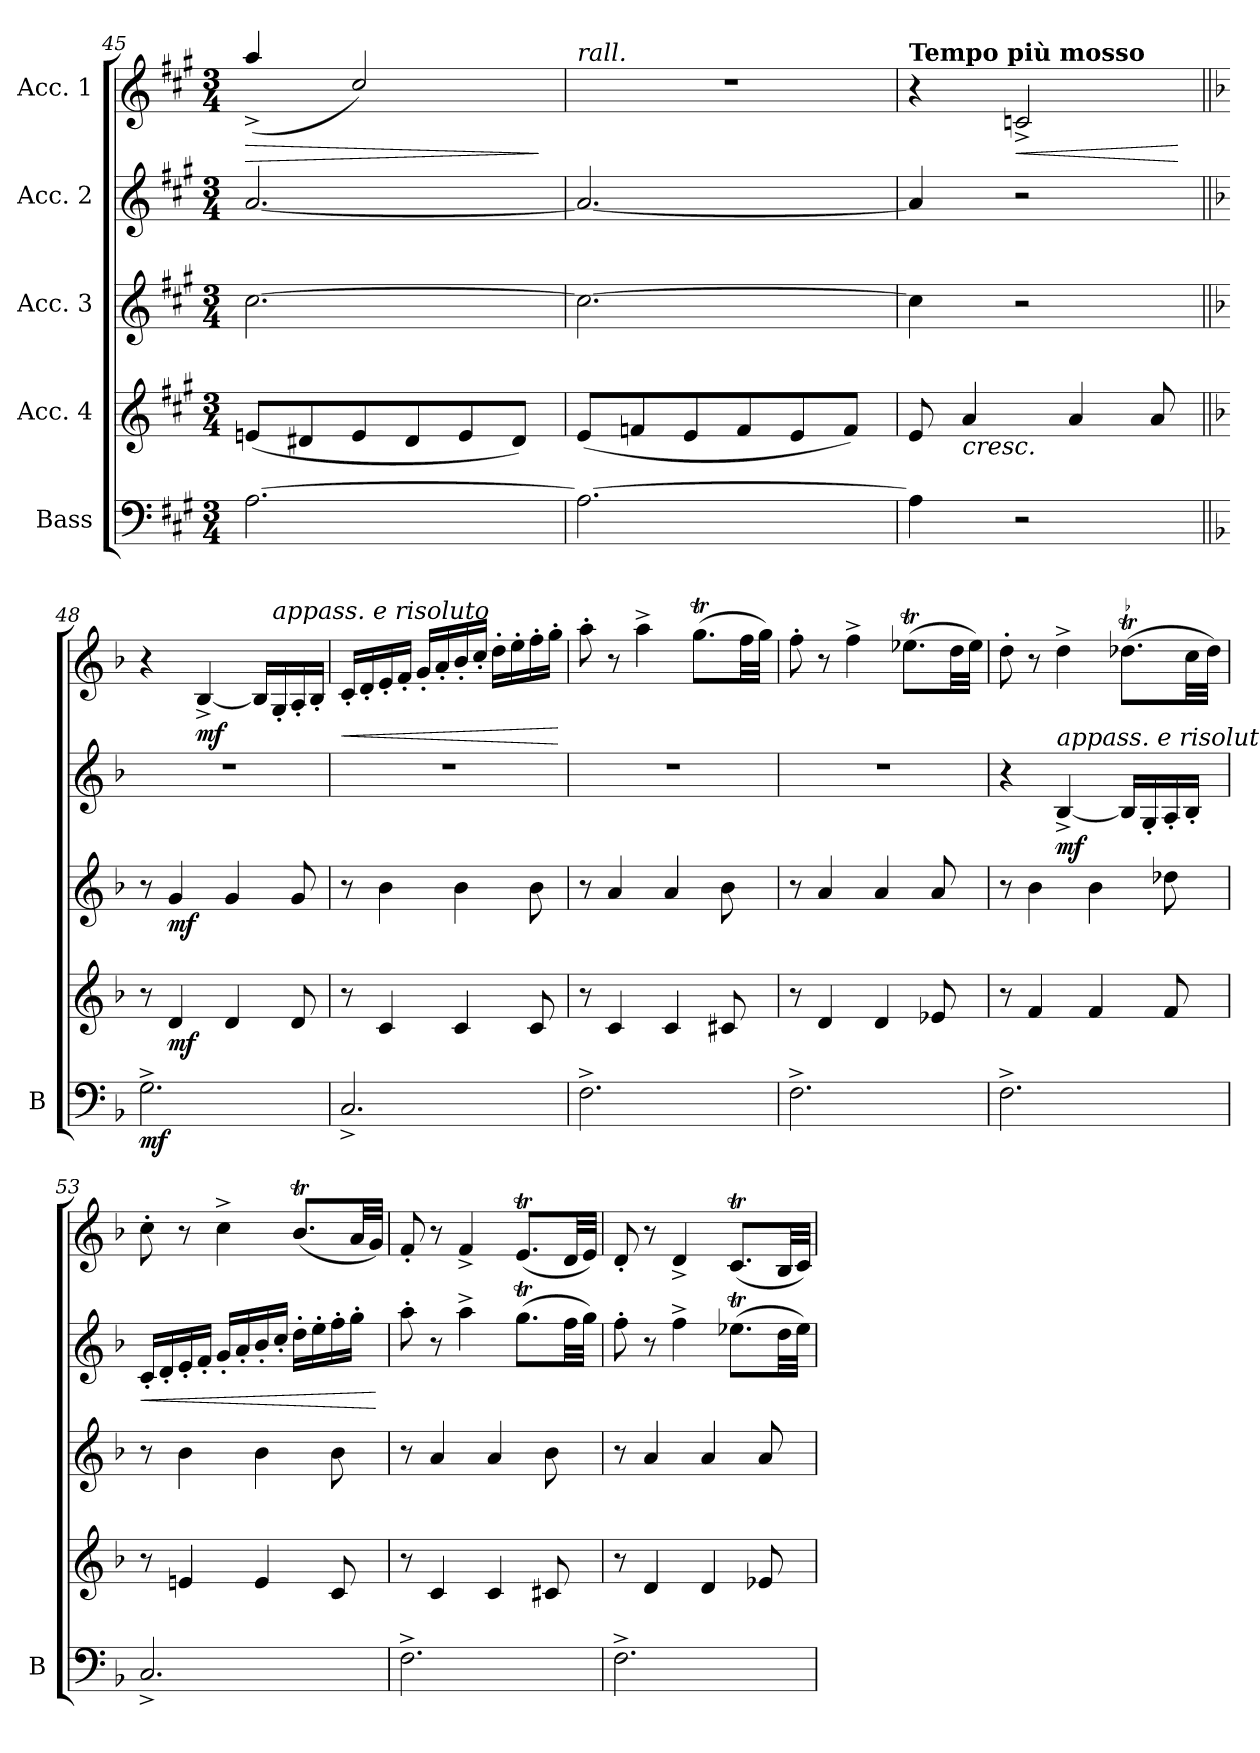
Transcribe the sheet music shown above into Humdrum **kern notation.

**kern	**dynam	**kern	**dynam	**kern	**dynam	**kern	**dynam	**kern	**dynam
*part5	*part5	*part4	*part4	*part3	*part3	*part2	*part2	*part1	*part1
*staff5	*staff5	*staff4	*staff4	*staff3	*staff3	*staff2	*staff2	*staff1	*staff1
*I"Bass	*	*I"Acc. 4	*	*I"Acc. 3	*	*I"Acc. 2	*	*I"Acc. 1	*
*I'B	*	*	*	*	*	*	*	*	*
*clefF4	*	*clefG2	*	*clefG2	*	*clefG2	*	*clefG2	*
*ITrd7c12	*	*ITrd7c12	*	*ITrd7c12	*	*	*	*	*
*k[f#c#g#]	*	*k[f#c#g#]	*	*k[f#c#g#]	*	*k[f#c#g#]	*	*k[f#c#g#]	*
*M3/4	*	*M3/4	*	*M3/4	*	*M3/4	*	*M3/4	*
=45	=45	=45	=45	=45	=45	=45	=45	=45	=45
!	!	!	!	!	!	!	!	!	!LO:HP:b
[2.AA\	.	(8Eni/L	.	[2.c#\	.	[2.a/	.	(4aa^/	>
.	.	8D#X/	.	.	.	.	.	.	.
.	.	8E/	.	.	.	.	.	2cc#/)	.
.	.	8D#/	.	.	.	.	.	.	.
.	.	8E/	.	.	.	.	.	.	.
.	.	8D#/J)	.	.	.	.	.	.	.
.	.	.	.	.	.	.	.	.	]
!!LO:LB:g=z
=46	=46	=46	=46	=46	=46	=46	=46	=46	=46
!	!	!	!	!	!	!	!	!LO:TX:a:i:t=rall.	!
2.AA\_	.	(8E/L	.	2.c#\_	.	2.a/_	.	2.r	.
.	.	8Fn/	.	.	.	.	.	.	.
.	.	8E/	.	.	.	.	.	.	.
.	.	8F/	.	.	.	.	.	.	.
.	.	8E/	.	.	.	.	.	.	.
.	.	8F/J)	.	.	.	.	.	.	.
=47	=47	=47	=47	=47	=47	=47	=47	=47	=47
!	!	!	!	!	!	!	!	!LO:TX:a:B:t=Tempo più mosso	!
4AA\]	.	8E/	.	4c#\]	.	4a/]	.	4r	.
!	!	!LO:TX:b:i:t=cresc.	!	!	!	!	!	!	!
.	.	4A/	.	.	.	.	.	.	.
!	!	!	!	!	!	!	!	!	!LO:HP:b
2r	.	.	.	2r	.	2r	.	2cn^/	<
.	.	4A/	.	.	.	.	.	.	.
.	.	8A/	.	.	.	.	.	.	.
.	.	.	.	.	.	.	.	.	[
=48||	=48||	=48||	=48||	=48||	=48||	=48||	=48||	=48||	=48||
*k[b-]	*	*k[b-]	*	*k[b-]	*	*k[b-]	*	*k[b-]	*
!	!LO:DY:b	!	!	!	!	!	!	!	!
2.GG^\	mf	8r	.	8r	.	2.r	.	4r	.
!	!	!	!LO:DY:b	!	!LO:DY:b	!	!	!	!
.	.	4D/	mf	4G/	mf	.	.	.	.
!	!	!	!	!	!	!	!	!	!LO:DY:b
.	.	.	.	.	.	.	.	[4B-^/	mf
.	.	4D/	.	4G/	.	.	.	.	.
.	.	.	.	.	.	.	.	16B-/LL]	.
!	!	!	!	!	!	!	!	!LO:TX:a:i:t=appass. e risoluto	!
.	.	.	.	.	.	.	.	16G'/	.
.	.	8D/	.	8G/	.	.	.	16A'/	.
.	.	.	.	.	.	.	.	16B-'/JJ	.
=49	=49	=49	=49	=49	=49	=49	=49	=49	=49
!	!	!	!	!	!	!	!	!	!LO:HP:b
2.CC^/	.	8r	.	8r	.	2.r	.	16c'/LL	<
.	.	.	.	.	.	.	.	16d'/	.
.	.	4C/	.	4B-\	.	.	.	16e'/	.
.	.	.	.	.	.	.	.	16f'/JJ	.
.	.	.	.	.	.	.	.	16g'/LL	.
.	.	.	.	.	.	.	.	16a'/	.
.	.	4C/	.	4B-\	.	.	.	16b-'/	.
.	.	.	.	.	.	.	.	16cc'/JJ	.
.	.	.	.	.	.	.	.	16dd'\LL	.
.	.	.	.	.	.	.	.	16ee'\	.
.	.	8C/	.	8B-\	.	.	.	16ff'\	.
.	.	.	.	.	.	.	.	16gg'\JJ	.
.	.	.	.	.	.	.	.	.	[
=50	=50	=50	=50	=50	=50	=50	=50	=50	=50
2.FF^\	.	8r	.	8r	.	2.r	.	8aa'\	.
.	.	4C/	.	4A/	.	.	.	8r	.
.	.	.	.	.	.	.	.	4aa^\	.
.	.	4C/	.	4A/	.	.	.	.	.
.	.	.	.	.	.	.	.	(8.ggT\L	.
.	.	8C#X/	.	8B-\	.	.	.	.	.
.	.	.	.	.	.	.	.	32ff\LL	.
.	.	.	.	.	.	.	.	32gg\JJJ)	.
!!LO:PB:g=z
=51	=51	=51	=51	=51	=51	=51	=51	=51	=51
2.FF^\	.	8r	.	8r	.	2.r	.	8ff'\	.
.	.	4D/	.	4A/	.	.	.	8r	.
.	.	.	.	.	.	.	.	4ff^\	.
.	.	4D/	.	4A/	.	.	.	.	.
.	.	.	.	.	.	.	.	(8.ee-XT\L	.
.	.	8E-X/	.	8A/	.	.	.	.	.
.	.	.	.	.	.	.	.	32dd\LL	.
.	.	.	.	.	.	.	.	32ee-\JJJ)	.
=52	=52	=52	=52	=52	=52	=52	=52	=52	=52
2.FF^\	.	8r	.	8r	.	4r	.	8dd'\	.
.	.	4F/	.	4B-\	.	.	.	8r	.
!	!	!	!	!	!	!LO:TX:a:i:t=appass. e risoluto	!	!	!
!	!	!	!	!	!	!	!LO:DY:b	!	!
.	.	.	.	.	.	[4B-^/	mf	4dd^\	.
.	.	4F/	.	4B-\	.	.	.	.	.
!	!	!	!	!	!	!	!	!LO:TR:acc=-	!
.	.	.	.	.	.	16B-/LL]	.	(8.dd-XT\L	.
.	.	.	.	.	.	16G'/	.	.	.
.	.	8F/	.	8d-X\	.	16A'/	.	.	.
.	.	.	.	.	.	16B-'/JJ	.	32cc\LL	.
.	.	.	.	.	.	.	.	32dd-TTT\JJJ)	.
=53	=53	=53	=53	=53	=53	=53	=53	=53	=53
!	!	!	!	!	!	!	!LO:HP:b	!	!
2.CC^/	.	8r	.	8r	.	16c'/LL	<	8cc'\	.
.	.	.	.	.	.	16d'/	.	.	.
.	.	4En/	.	4B-\	.	16e'/	.	8r	.
.	.	.	.	.	.	16f'/JJ	.	.	.
.	.	.	.	.	.	16g'/LL	.	4cc^\	.
.	.	.	.	.	.	16a'/	.	.	.
.	.	4E/	.	4B-\	.	16b-'/	.	.	.
.	.	.	.	.	.	16cc'/JJ	.	.	.
.	.	.	.	.	.	16dd'\LL	.	(8.b-T/L	.
.	.	.	.	.	.	16ee'\	.	.	.
.	.	8C/	.	8B-\	.	16ff'\	.	.	.
.	.	.	.	.	.	16gg'\JJ	.	32a/LL	.
.	.	.	.	.	.	.	.	32g/JJJ)	.
.	.	.	.	.	.	.	[	.	.
=54	=54	=54	=54	=54	=54	=54	=54	=54	=54
2.FF^\	.	8r	.	8r	.	8aa'\	.	8f'/	.
.	.	4C/	.	4A/	.	8r	.	8r	.
.	.	.	.	.	.	4aa^\	.	4f^/	.
.	.	4C/	.	4A/	.	.	.	.	.
.	.	.	.	.	.	(8.ggT\L	.	(8.et/L	.
.	.	8C#X/	.	8B-\	.	.	.	.	.
.	.	.	.	.	.	32ff\LL	.	32d/LL	.
.	.	.	.	.	.	32gg\JJJ)	.	32e/JJJ)	.
=55	=55	=55	=55	=55	=55	=55	=55	=55	=55
2.FF^\	.	8r	.	8r	.	8ff'\	.	8d'/	.
.	.	4D/	.	4A/	.	8r	.	8r	.
.	.	.	.	.	.	4ff^\	.	4d^/	.
.	.	4D/	.	4A/	.	.	.	.	.
.	.	.	.	.	.	(8.ee-XT\L	.	(8.cT/L	.
.	.	8E-X/	.	8A/	.	.	.	.	.
.	.	.	.	.	.	32dd\LL	.	32B-/LL	.
.	.	.	.	.	.	32ee-\JJJ)	.	32c/JJJ)	.
=	=	=	=	=	=	=	=	=	=
*-	*-	*-	*-	*-	*-	*-	*-	*-	*-
